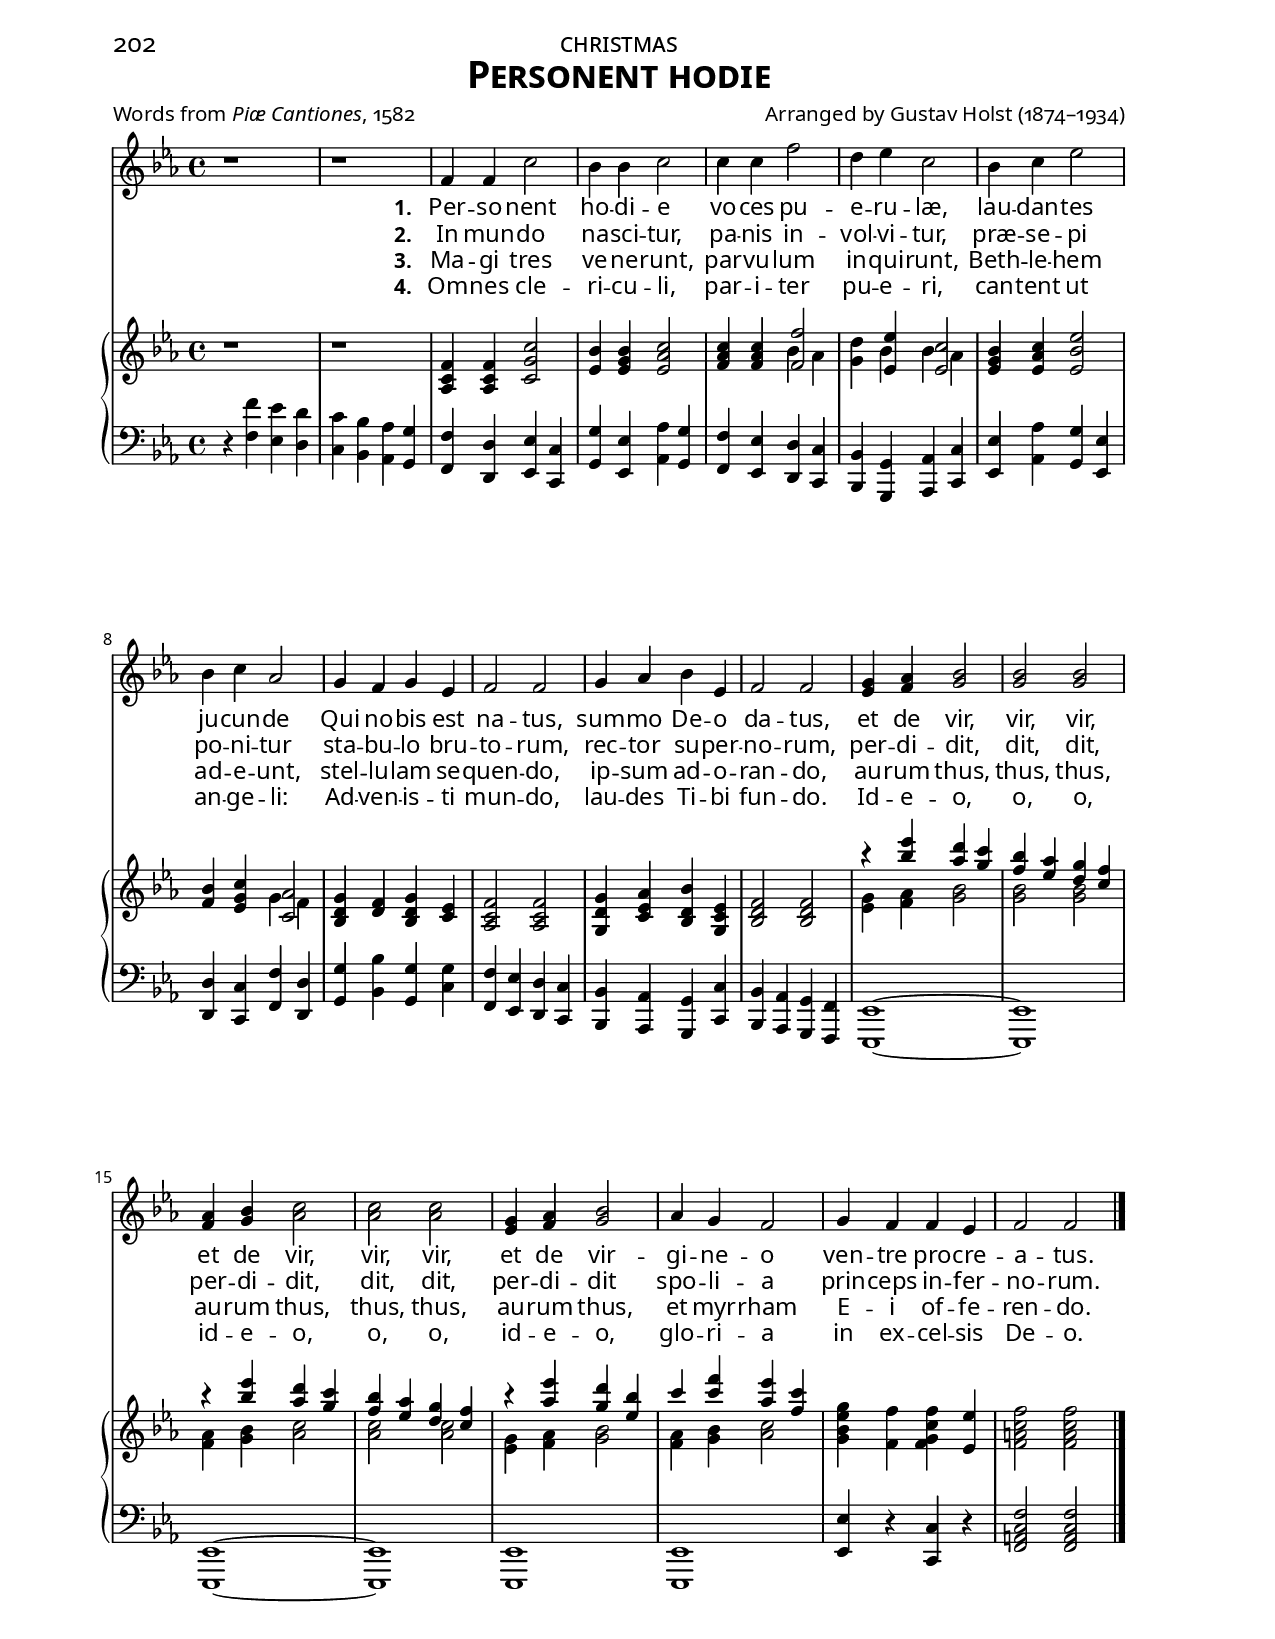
\version "2.14.2"
\include "util.ly"
\header {
  title = \markup{\override #'(font-name . "Garamond Premier Pro Semibold"){ \abs-fontsize #18 \smallCapsOldStyle"Personent hodie"}}
  poet = \markup \concat{"Words from " \italic "Piæ Cantiones" \oldStyleNum", 1582"}
  composer = \markup\oldStyleNum"Arranged by Gustav Holst (1874–1934)"
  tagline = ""
}
\paper {
  %print-all-headers = ##t
  paper-height = 11\in
  paper-width = 8.5\in
  indent = 0\in
  %system-system-spacing = #'((basic-distance . 10) (padding . 0))
  %system-system-spacing =
  %  #'((basic-distance . 0)
  %     (minimum-distance . 0)
  %     (padding . -0.35)
  %     (stretchability . 100))
  ragged-last-bottom = ##f
  ragged-bottom = ##f
  two-sided = ##t
  inner-margin = 1\in
  outer-margin = 0.75\in
  top-margin = 0.26\in
  bottom-margin = 0.25\in
  first-page-number = #202
  print-first-page-number = ##t
  headerLine = \markup{\override #'(font-name . "Garamond Premier Pro") \smallCapsOldStyle"christmas"}
  oddHeaderMarkup = \markup\fill-line{
     \override #'(font-name . "Garamond Premier Pro")\abs-fontsize #12.5
     \combine 
        \fill-line{"" \on-the-fly #print-page-number-check-first
        \oldStylePageNum""
        }
        \fill-line{\headerLine}
  }
  evenHeaderMarkup = \markup {
     \override #'(font-name . "Garamond Premier Pro")\abs-fontsize #12.5
     \combine
        \on-the-fly #print-page-number-check-first
        \oldStylePageNum""
        \fill-line{\headerLine}
  }
}
#(set-global-staff-size 18) \paper{ #(define fonts (make-pango-font-tree "Garamond Premier Pro" "Garamond Premier Pro" "Garamond Premier Pro" (/ 18 20))) }
global = {
  \key ees \major
  \time 4/4
  \autoBeamOff
}

sopMusic = \relative c' {
  b'1\rest |
  b1\rest |
  \oneVoice
  f4 f c'2 |
  bes4 bes c2 |
  c4 c f2 |
  d4 ees c2 |
  
  bes4 c ees2 |
  bes4 c aes2 |
  g4 f g ees |
  f2 f |
  g4 aes bes ees, |
  f2 f |
  <ees g>4 <f aes> <bes g>2 |
  
  <bes g> <bes g> |
  <aes f>4 <bes g> <c aes>2 |
  <c aes> <c aes> |
  <g ees>4 <aes f> <bes g>2 |
  aes4 g f2 |
  g4 f f ees |
  f2 f \bar "|."
}
sopWords = \lyricmode {
  
}

altoMusic = \relative c' {
  
}
altoWords = \lyricmode {
  \set stanza = #"1. "
  Per -- so -- nent ho -- di -- e
  vo -- ces pu -- e -- ru -- læ,
  lau -- dan -- tes ju -- cun -- de
  Qui no -- bis est na -- tus,
  sum -- mo De -- o da -- tus,
  et de vir, vir, vir,
  et de vir, vir, vir,
  et de vir -- gi -- ne -- o
  ven -- tre pro -- cre -- a -- tus.
}
altoWordsII = \lyricmode {
%\markup\italic
  \set stanza = #"2. "
  In mun -- do na -- sci -- tur,
  pa -- nis in -- vol -- vi -- tur,
  præ -- se -- pi po -- ni -- tur
  sta -- bu -- lo bru -- to -- rum,
  rec -- tor su -- per -- no -- rum,
  per -- di -- dit, dit, dit,
  per -- di -- dit, dit, dit,
  per -- di -- dit spo -- li -- a
  prin -- ceps in -- fer -- no -- rum.
}
altoWordsIII = \lyricmode {
  \set stanza = #"3. "
  Ma -- gi tres ve -- ne -- runt,
  par -- vu -- lum in -- qui -- runt,
  Beth -- le -- hem ad -- e -- unt,
  stel -- lu -- lam se -- quen -- do,
  ip -- sum ad -- o -- ran -- do,
  au -- rum thus, thus, thus,
  au -- rum thus, thus, thus,
  au -- rum thus, et myr -- rham
  E -- i of -- fe -- ren -- do.
}
altoWordsIV = \lyricmode {
  \set stanza = #"4. "
  Om -- nes cle -- ri -- cu -- li,
  par -- i -- ter pu -- e -- ri,
  can -- tent ut an -- ge -- li:
  Ad -- ven -- is -- ti mun -- do,
  lau -- des Ti -- bi fun -- do.
  Id -- e -- o, o, o,
  id -- e -- o, o, o,
  id -- e -- o, glo -- ri -- a
  in ex -- cel -- sis De -- o.
}
altoWordsV = \lyricmode {
  \set stanza = #"5. "
  \set ignoreMelismata = ##t
}
altoWordsVI = \lyricmode {
  \set stanza = #"6. "
  \set ignoreMelismata = ##t
}
tenorMusic = \relative c' {
  
}
tenorWords = \lyricmode {

}

bassMusic = \relative c {
 
}
bassWords = \lyricmode {

}

pianoRH = \relative c' {
  r1 |
  r1 |
  <f c aes>4 q <c g' c>2 |
  <ees bes'>4 <ees g bes> <ees aes c>2 |
  <f aes c>4 q << <f f'>2 \\ {bes4 aes} >> |
  <g d'>4 << {<ees ees'> <ees c'>2} \\ {bes'4 bes aes} >> |
  
  <ees g bes>4 <ees aes c> <ees bes' ees>2 |
  <f bes>4 <ees g c> << <c aes'>2 \\ {g'4 f} >> |
  <g d bes>4 <f d> <g d bes> <ees c> |
  <f c aes>2 q |
  <g d g,>4 <aes ees c> <bes d, bes> <ees, c g> |
  <f d bes>2 q |
  << {b'4\rest <bes ees> <aes d> <g c>} \\ {<g, ees>4 <aes f> <bes g>2} >> |
  
  <<
    {
      <f' bes>4 <ees aes> <d g> <c f> |
      b'4\rest <bes ees> <aes d> <g c> |
      <f bes>4 <ees aes> <d g> <c f> |
      b'4\rest <aes ees'> <g d'> <ees bes'> |
      c'4 <c f> <aes ees'> <f c'> |
    } \\
    {
      <g, bes>2 q|
      <f aes>4 <g bes> <aes c>2 |
      q q |
      <g ees>4 <aes f> <bes g>2 |
      <aes f>4 <bes g> <c aes>2 |
    }
  >>
  <g bes ees g>4 <f f'> <f g c f> <ees ees'> |
  <f a c f>2 q \bar "||"
}
pianoLH = \relative c' {
  r4 <f f,> <ees ees,> <d d,> |
  <c c,> <bes bes,> <aes aes,> <g g,> |
  <f f,> <d d,> <ees ees,> <c c,> |
  <g g'> <ees ees'> <aes aes'> <g g'> |
  <f f'> <ees ees'> <d d'> <c c'> |
  <bes bes'> <g g'> <aes aes'> <c c'> |
  
  <ees ees'> <aes aes'> <g g'> <ees ees'> |
  <d d'> <c c'> <f f'> <d d'> |
  <g g'> <bes bes'> <g g'> <c g'> |
  <f f,> <ees ees,> <d d,> <c c,> |
  <bes bes,> <aes aes,> <g g,> <c c,> |
  <bes bes,> <aes aes,> <g g,> <f f,> |
  <ees ees,>1~ |
  
  q |
  q~ |
  q |
  q |
  q |
  <ees ees'>4 r <c c'> r |
  <f a c f>2 q \bar "|."
}

\score {
  <<
   \new ChoirStaff <<
    \new Staff = women <<
      \new Voice = "sopranos" { \voiceOne << \global \sopMusic >> }
      \new Voice = "altos" { \voiceTwo << \global \altoMusic >> }
    >>
    \new Lyrics \with { alignAboveContext = #"women" \override VerticalAxisGroup #'nonstaff-relatedstaff-spacing = #'((basic-distance . 1))} \lyricsto "sopranos" \sopWords
    \new Lyrics = "altosVI"  \with { alignBelowContext = #"women" } \lyricsto "sopranos" \altoWordsVI
    \new Lyrics = "altosV"  \with { alignBelowContext = #"women" } \lyricsto "sopranos" \altoWordsV
    \new Lyrics = "altosIV"  \with { alignBelowContext = #"women" } \lyricsto "sopranos" \altoWordsIV
    \new Lyrics = "altosIII"  \with { alignBelowContext = #"women" } \lyricsto "sopranos" \altoWordsIII
    \new Lyrics = "altosII"  \with { alignBelowContext = #"women" } \lyricsto "sopranos" \altoWordsII
    \new Lyrics = "altos"  \with { alignBelowContext = #"women" } \lyricsto "sopranos" \altoWords
  >>
    \new PianoStaff << \new Staff { \new Voice { \global \pianoRH } } \new Staff { \clef "bass" \global \pianoLH } >>
  >>
  \layout {
  \context {
    \Lyrics
    \override LyricText #'font-size = #1.3
  }
    \context {
      \Score
      \override SpacingSpanner #'base-shortest-duration = #(ly:make-moment 1 8)
      \override SpacingSpanner #'common-shortest-duration = #(ly:make-moment 1 4)
    }
    \context {
      % Remove all empty staves
      % \Staff \RemoveEmptyStaves \override VerticalAxisGroup #'remove-first = ##t
    }
    \context {
      \Lyrics
      \override LyricText #'X-offset = #center-on-word
    }
  }
}

